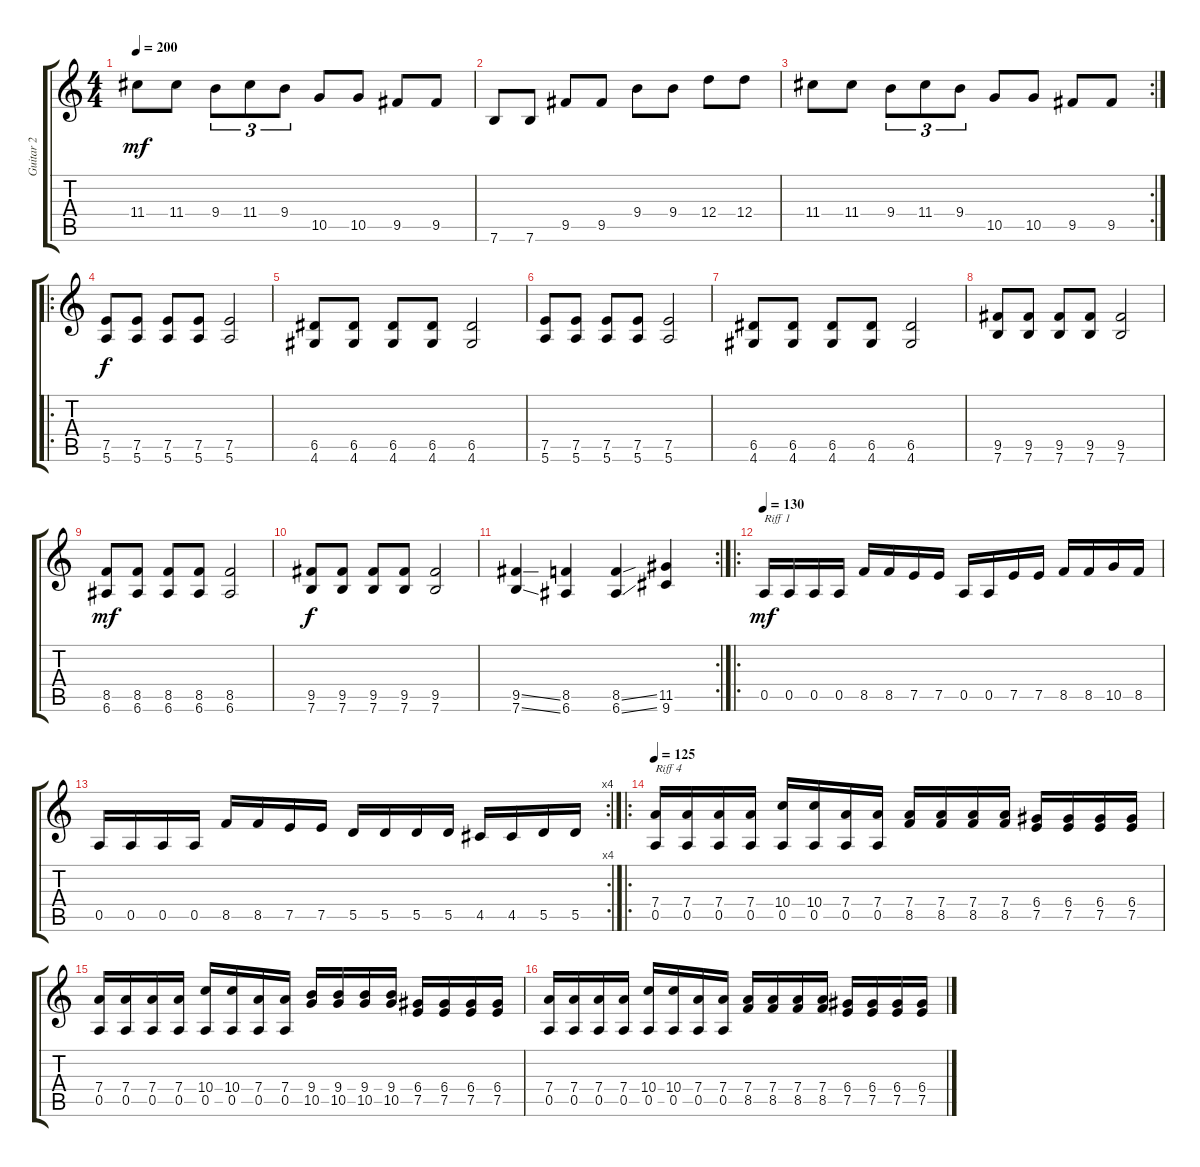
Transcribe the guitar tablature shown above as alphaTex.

\track ("Guitar 2" "Guitar 2") {instrument distortionguitar}
\staff {score tabs}
\tuning (E4 B3 G3 D3 A2 E2) {hide}
\ts (4 4)
\tempo 200
\clef g2
\ks c
11.4.8{dy mf} 11.4.8 9.4.8{tu (3 2)} 11.4.8{tu (3 2)} 9.4.8{tu (3 2)} 10.5.8 10.5.8 9.5.8 9.5.8 |
7.6.8 7.6.8 9.5.8 9.5.8 9.4.8 9.4.8 12.4.8 12.4.8 |
\rc 2
11.4.8 11.4.8 9.4.8{tu (3 2)} 11.4.8{tu (3 2)} 9.4.8{tu (3 2)} 10.5.8 10.5.8 9.5.8 9.5.8 |
\ro
(7.5 5.6).8{dy f} (7.5 5.6).8 (7.5 5.6).8 (7.5 5.6).8 (7.5 5.6).2 |
(6.5 4.6).8 (6.5 4.6).8 (6.5 4.6).8 (6.5 4.6).8 (6.5 4.6).2 |
(7.5 5.6).8 (7.5 5.6).8 (7.5 5.6).8 (7.5 5.6).8 (7.5 5.6).2 |
(6.5 4.6).8 (6.5 4.6).8 (6.5 4.6).8 (6.5 4.6).8 (6.5 4.6).2 |
(9.5 7.6).8 (9.5 7.6).8 (9.5 7.6).8 (9.5 7.6).8 (9.5 7.6).2 |
(8.5 6.6).8{dy mf} (8.5 6.6).8 (8.5 6.6).8 (8.5 6.6).8 (8.5 6.6).2 |
(9.5 7.6).8{dy f} (9.5 7.6).8 (9.5 7.6).8 (9.5 7.6).8 (9.5 7.6).2 |
\rc 2
(9.5{ss} 7.6{ss}).4 (8.5 6.6).4 (8.5{ss} 6.6{ss}).4 (11.5 9.6).4 |
\ro
\tempo 130
0.5.16{txt "Riff 1" dy mf volume 14} 0.5.16 0.5.16 0.5.16 8.5.16 8.5.16 7.5.16 7.5.16 0.5.16 0.5.16 7.5.16 7.5.16 8.5.16 8.5.16 10.5.16 8.5.16 |
\rc 4
0.5.16 0.5.16 0.5.16 0.5.16 8.5.16 8.5.16 7.5.16 7.5.16 5.5.16 5.5.16 5.5.16 5.5.16 4.5.16 4.5.16 5.5.16 5.5.16 |
\ro
\tempo 125
(7.4 0.5).16{txt "Riff 4"} (7.4 0.5).16 (7.4 0.5).16 (7.4 0.5).16 (10.4 0.5).16 (10.4 0.5).16 (7.4 0.5).16 (7.4 0.5).16 (7.4 8.5).16 (7.4 8.5).16 (7.4 8.5).16 (7.4 8.5).16 (6.4 7.5).16 (6.4 7.5).16 (6.4 7.5).16 (6.4 7.5).16 |
(7.4 0.5).16 (7.4 0.5).16 (7.4 0.5).16 (7.4 0.5).16 (10.4 0.5).16 (10.4 0.5).16 (7.4 0.5).16 (7.4 0.5).16 (9.4 10.5).16 (9.4 10.5).16 (9.4 10.5).16 (9.4 10.5).16 (6.4 7.5).16 (6.4 7.5).16 (6.4 7.5).16 (6.4 7.5).16 |
(7.4 0.5).16 (7.4 0.5).16 (7.4 0.5).16 (7.4 0.5).16 (10.4 0.5).16 (10.4 0.5).16 (7.4 0.5).16 (7.4 0.5).16 (7.4 8.5).16 (7.4 8.5).16 (7.4 8.5).16 (7.4 8.5).16 (6.4 7.5).16 (6.4 7.5).16 (6.4 7.5).16 (6.4 7.5).16
